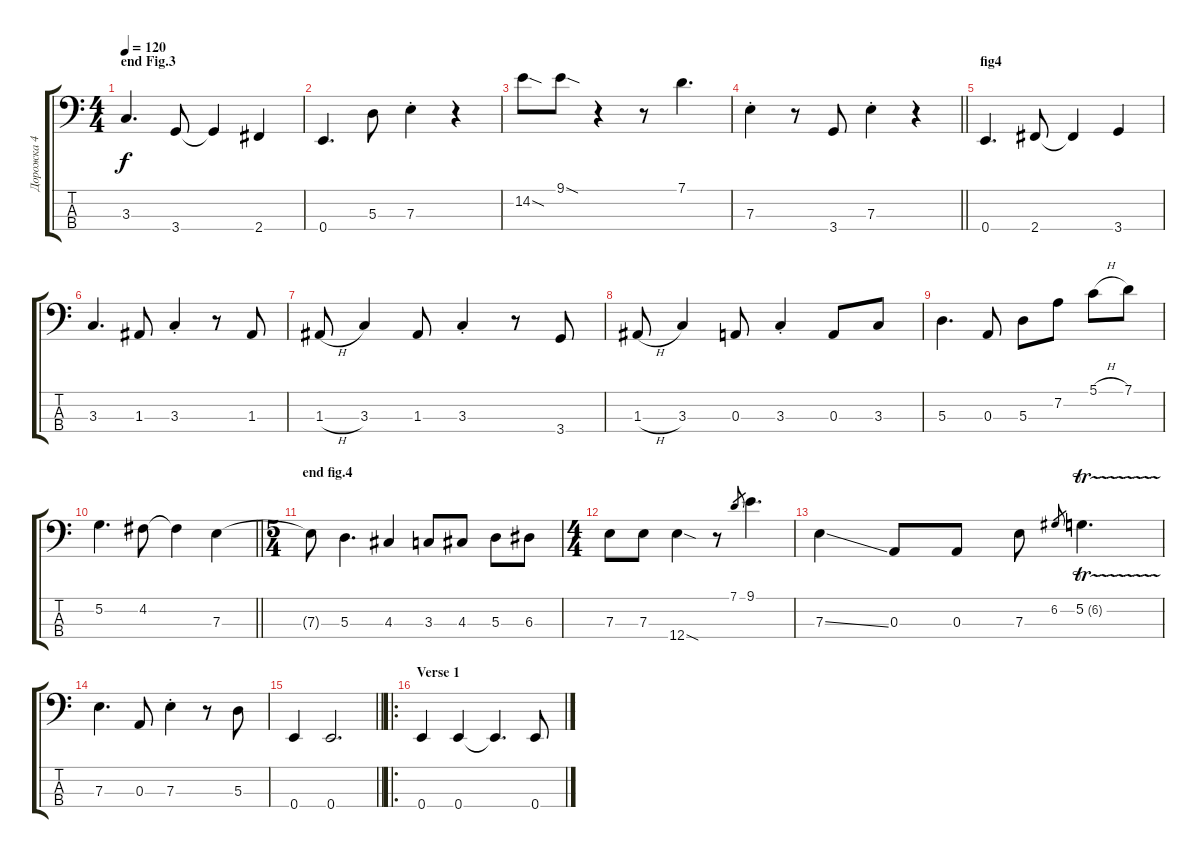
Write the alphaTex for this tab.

\track ("Дорожка 4" "Дорожка 4") {instrument electricbassfinger}
\staff {score tabs}
\tuning (G2 D2 A1 E1) {hide}
\ts (4 4)
\section ("" "end Fig.3")
\tempo 120
\clef f4
\ks c
3.3.4{d dy f} 3.4.8 3.4{t}.4 2.4.4 |
0.4.4{d} 5.3.8 7.3{st}.4 r.4 |
14.2{sod}.8 9.1{sod}.8 r.4 r.8 7.1.4{d} |
\barLineRight lightlight
7.3{st}.4 r.8 3.4.8 7.3{st}.4 r.4 |
\section ("" "fig4")
0.4.4{d} 2.4.8 2.4{t}.4 3.4.4 |
3.3.4{d} 1.3.8 3.3{st}.4 r.8 1.3.8 |
1.3{h}.8 3.3.4 1.3.8 3.3{st}.4 r.8 3.4.8 |
1.3{h}.8 3.3.4 0.3.8 3.3{st}.4 0.3.8 3.3.8 |
5.3.4{d} 0.3.8 5.3.8 7.2.8 5.1{h}.8 7.1.8 |
\barLineRight lightlight
5.2.4{d} 4.2.8 4.2{t}.4 7.3.4 |
\ts (5 4)
\section ("" "end fig.4")
7.3{t}.8 5.3.4{d} 4.3.4 3.3.8 4.3.8 5.3.8 6.3.8 |
\ts (4 4)
7.3.8 7.3.8 12.4{sod}.4 r.8 7.1.8{gr} 9.1.4{d} |
7.3{ss}.4 0.3.8 0.3.8 7.3.8 6.2.8{gr} 5.2{tr (6 32)}.4{d} |
7.3.4{d} 0.3.8 7.3{st}.4 r.8 5.3.8 |
\barLineRight lightlight
0.4.4 0.4.2{d} |
\ro
\section ("" "Verse 1")
0.4.4 0.4.4 0.4{t}.4{d} 0.4.8
